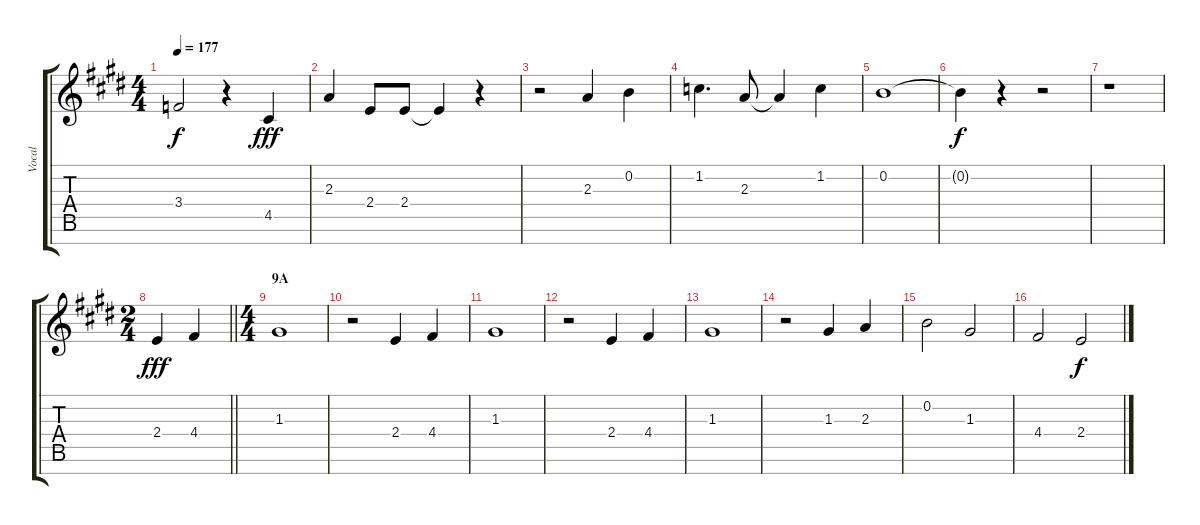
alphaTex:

\track ("Vocal" "Vocal") {instrument voiceoohs}
\staff {score tabs}
\tuning (E5 B4 G4 D4 A3 E3 B2) {hide}
\ts (4 4)
\tempo 177
\clef g2
\ks e
3.4{t}.2{dy f} r.4 4.5.4{dy fff} |
2.3.4 2.4.8 2.4.8 2.4{t}.4 r.4 |
r.2 2.3.4 0.2.4 |
1.2.4{d} 2.3.8 2.3{t}.4 1.2.4 |
0.2.1 |
0.2{t}.4{dy f} r.4 r.2 |
r.1 |
\ts (2 4)
\barLineRight lightlight
2.4.4{dy fff} 4.4.4 |
\ts (4 4)
\section ("" "9A")
1.3.1 |
r.2 2.4.4 4.4.4 |
1.3.1 |
r.2 2.4.4 4.4.4 |
1.3.1 |
r.2 1.3.4 2.3.4 |
0.2.2 1.3.2 |
4.4.2 2.4.2{dy f}
